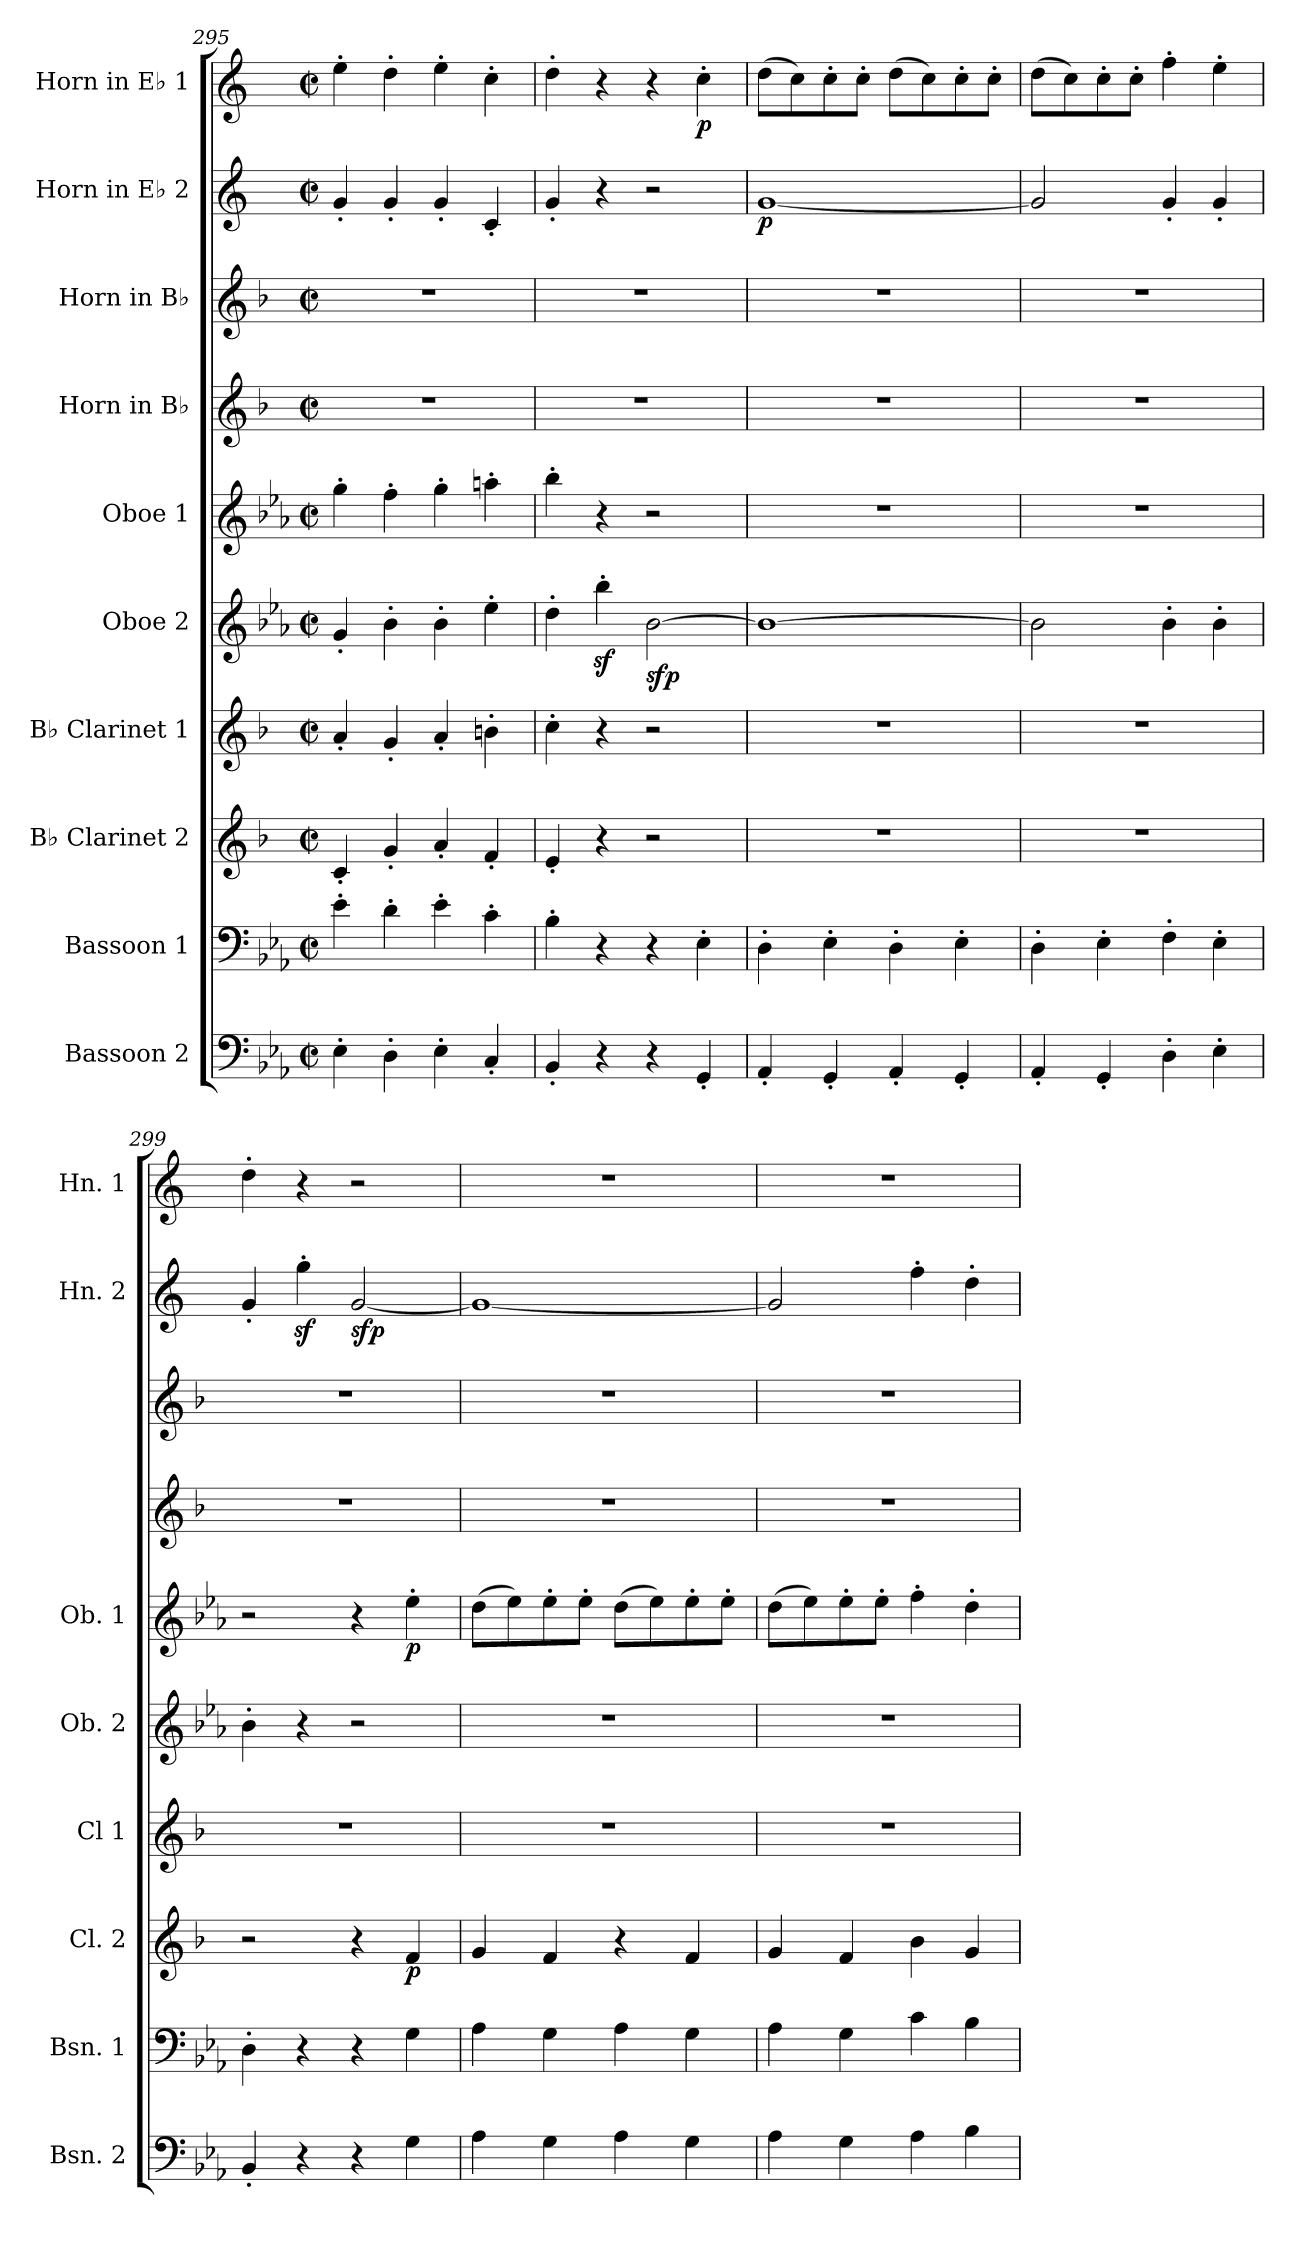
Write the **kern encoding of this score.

**kern	**kern	**kern	**dynam	**kern	**kern	**dynam	**kern	**dynam	**kern	**kern	**kern	**dynam	**kern	**dynam
*part10	*part9	*part8	*part8	*part7	*part6	*part6	*part5	*part5	*part4	*part3	*part2	*part2	*part1	*part1
*staff10	*staff9	*staff8	*staff8	*staff7	*staff6	*staff6	*staff5	*staff5	*staff4	*staff3	*staff2	*staff2	*staff1	*staff1
*I"Bassoon 2	*I"Bassoon 1	*I"B♭ Clarinet 2	*	*I"B♭ Clarinet 1	*I"Oboe 2	*	*I"Oboe 1	*	*I"Horn in B♭	*I"Horn in B♭	*I"Horn in E♭ 2	*	*I"Horn in E♭ 1	*
*I'Bsn. 2	*I'Bsn. 1	*I'Cl. 2	*	*I'Cl 1	*I'Ob. 2	*	*I'Ob. 1	*	*	*	*I'Hn. 2	*	*I'Hn. 1	*
*clefF4	*clefF4	*clefG2	*	*clefG2	*clefG2	*	*clefG2	*	*clefG2	*clefG2	*clefG2	*	*clefG2	*
*	*	*ITrd1c2	*	*ITrd1c2	*	*	*	*	*ITrd1c2	*ITrd1c2	*ITrd5c9	*	*ITrd5c9	*
*k[b-e-a-]	*k[b-e-a-]	*k[b-e-a-]	*	*k[b-e-a-]	*k[b-e-a-]	*	*k[b-e-a-]	*	*k[b-e-a-]	*k[b-e-a-]	*k[b-e-a-]	*	*k[b-e-a-]	*
*M2/2	*M2/2	*M2/2	*	*M2/2	*M2/2	*	*M2/2	*	*M2/2	*M2/2	*M2/2	*	*M2/2	*
*met(c|)	*met(c|)	*met(c|)	*	*met(c|)	*met(c|)	*	*met(c|)	*	*met(c|)	*met(c|)	*met(c|)	*	*met(c|)	*
=295	=295	=295	=295	=295	=295	=295	=295	=295	=295	=295	=295	=295	=295	=295
4E-'\	4e-'\	4B-'/	.	4g'/	4g'/	.	4gg'\	.	1r	1r	4B-'/	.	4g'\	.
4D'\	4d'\	4f'/	.	4f'/	4b-'\	.	4ff'\	.	.	.	4B-'/	.	4f'\	.
4E-'\	4e-'\	4g'/	.	4g'/	4b-'\	.	4gg'\	.	.	.	4B-'/	.	4g'\	.
4C'/	4c'\	4e-'/	.	4an'\	4ee-'\	.	4aan'\	.	.	.	4E-'/	.	4e-'\	.
=296	=296	=296	=296	=296	=296	=296	=296	=296	=296	=296	=296	=296	=296	=296
4BB-'/	4B-'\	4d'/	.	4b-'\	4dd'\	.	4bb-'\	.	1r	1r	4B-'/	.	4f'\	.
4r	4r	4r	.	4r	4bb-z<'\	.	4r	.	.	.	4r	.	4r	.
!	!	!	!	!	!	!LO:DY:b	!	!	!	!	!	!	!	!
4r	4r	2r	.	2r	[2b-\	sfp	2r	.	.	.	2r	.	4r	.
!	!	!	!	!	!	!	!	!	!	!	!	!	!	!LO:DY:b
4GG'/	4E-'\	.	.	.	.	.	.	.	.	.	.	.	4e-'\	p
=297	=297	=297	=297	=297	=297	=297	=297	=297	=297	=297	=297	=297	=297	=297
!	!	!	!	!	!	!	!	!	!	!	!	!LO:DY:b	!	!
4AA-'/	4D'\	1r	.	1r	1b-_	.	1r	.	1r	1r	[1B-	p	(>8f\L	.
.	.	.	.	.	.	.	.	.	.	.	.	.	8e-\)	.
4GG'/	4E-'\	.	.	.	.	.	.	.	.	.	.	.	8e-'\	.
.	.	.	.	.	.	.	.	.	.	.	.	.	8e-'\J	.
4AA-'/	4D'\	.	.	.	.	.	.	.	.	.	.	.	(>8f\L	.
.	.	.	.	.	.	.	.	.	.	.	.	.	8e-\)	.
4GG'/	4E-'\	.	.	.	.	.	.	.	.	.	.	.	8e-'\	.
.	.	.	.	.	.	.	.	.	.	.	.	.	8e-'\J	.
=298	=298	=298	=298	=298	=298	=298	=298	=298	=298	=298	=298	=298	=298	=298
4AA-'/	4D'\	1r	.	1r	2b-\]	.	1r	.	1r	1r	2B-/]	.	(>8f\L	.
.	.	.	.	.	.	.	.	.	.	.	.	.	8e-\)	.
4GG'/	4E-'\	.	.	.	.	.	.	.	.	.	.	.	8e-'\	.
.	.	.	.	.	.	.	.	.	.	.	.	.	8e-'\J	.
4D'\	4F'\	.	.	.	4b-'\	.	.	.	.	.	4B-'/	.	4a-'\	.
4E-'\	4E-'\	.	.	.	4b-'\	.	.	.	.	.	4B-'/	.	4g'\	.
=299	=299	=299	=299	=299	=299	=299	=299	=299	=299	=299	=299	=299	=299	=299
4BB-'/	4D'\	2r	.	1r	4b-'\	.	2r	.	1r	1r	4B-'/	.	4f'\	.
4r	4r	.	.	.	4r	.	.	.	.	.	4b-z<'\	.	4r	.
!	!	!	!	!	!	!	!	!	!	!	!	!LO:DY:b	!	!
4r	4r	4r	.	.	2r	.	4r	.	.	.	[2B-/	sfp	2r	.
!	!	!	!LO:DY:b	!	!	!	!	!LO:DY:b	!	!	!	!	!	!
4G\	4G\	4e-/	p	.	.	.	4ee-'\	p	.	.	.	.	.	.
!!LO:PB:g=z
=300	=300	=300	=300	=300	=300	=300	=300	=300	=300	=300	=300	=300	=300	=300
4A-\	4A-\	4f/	.	1r	1r	.	(>8dd\L	.	1r	1r	1B-_	.	1r	.
.	.	.	.	.	.	.	8ee-\)	.	.	.	.	.	.	.
4G\	4G\	4e-/	.	.	.	.	8ee-'\	.	.	.	.	.	.	.
.	.	.	.	.	.	.	8ee-'\J	.	.	.	.	.	.	.
4A-\	4A-\	4r	.	.	.	.	(>8dd\L	.	.	.	.	.	.	.
.	.	.	.	.	.	.	8ee-\)	.	.	.	.	.	.	.
4G\	4G\	4e-/	.	.	.	.	8ee-'\	.	.	.	.	.	.	.
.	.	.	.	.	.	.	8ee-'\J	.	.	.	.	.	.	.
=301	=301	=301	=301	=301	=301	=301	=301	=301	=301	=301	=301	=301	=301	=301
4A-\	4A-\	4f/	.	1r	1r	.	(>8dd\L	.	1r	1r	2B-/]	.	1r	.
.	.	.	.	.	.	.	8ee-\)	.	.	.	.	.	.	.
4G\	4G\	4e-/	.	.	.	.	8ee-'\	.	.	.	.	.	.	.
.	.	.	.	.	.	.	8ee-'\J	.	.	.	.	.	.	.
4A-\	4c\	4a-\	.	.	.	.	4ff'\	.	.	.	4a-'\	.	.	.
4B-\	4B-\	4f/	.	.	.	.	4dd'\	.	.	.	4f'\	.	.	.
=	=	=	=	=	=	=	=	=	=	=	=	=	=	=
*-	*-	*-	*-	*-	*-	*-	*-	*-	*-	*-	*-	*-	*-	*-
